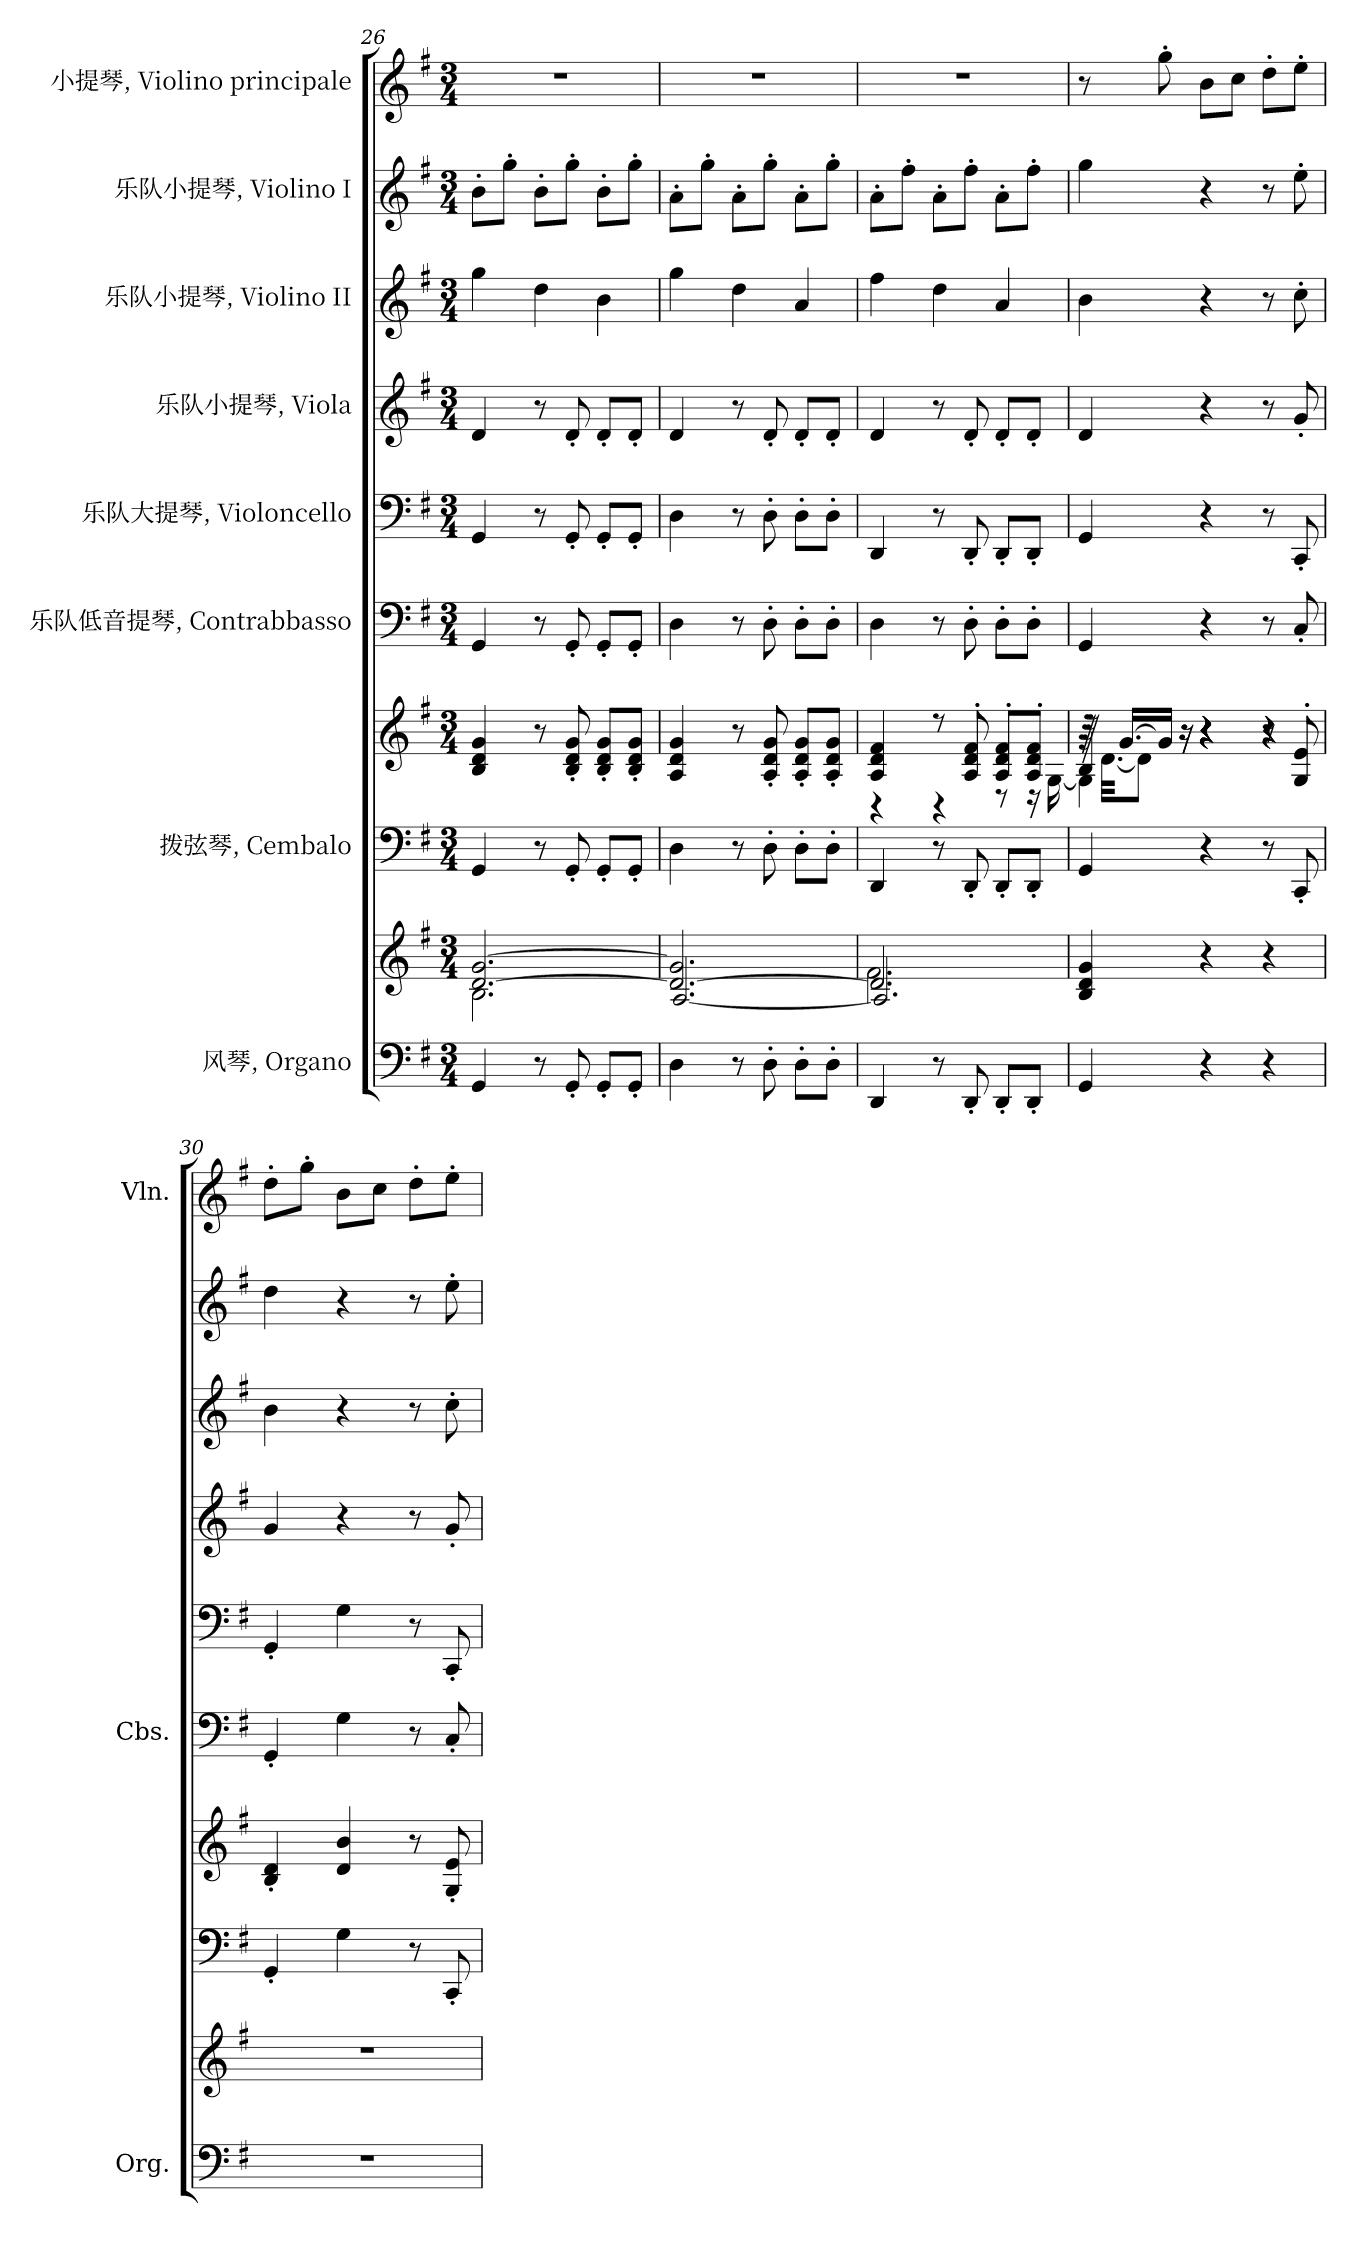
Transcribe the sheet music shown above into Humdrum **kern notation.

**kern	**kern	**kern	**kern	**kern	**kern	**kern	**kern	**kern	**kern
*part8	*part8	*part7	*part7	*part6	*part5	*part4	*part3	*part2	*part1
*staff10	*staff9	*staff8	*staff7	*staff6	*staff5	*staff4	*staff3	*staff2	*staff1
*I"风琴, Organo	*	*I"拨弦琴, Cembalo	*	*I"乐队低音提琴, Contrabbasso	*I"乐队大提琴, Violoncello	*I"乐队小提琴, Viola	*I"乐队小提琴, Violino II	*I"乐队小提琴, Violino I	*I"小提琴, Violino principale
*I'Org.	*	*	*	*I'Cbs.	*	*	*	*	*I'Vln.
*clefF4	*clefG2	*clefF4	*clefG2	*clefF4	*clefF4	*clefG2	*clefG2	*clefG2	*clefG2
*	*	*	*	*ITrd7c12	*	*	*	*	*
*k[f#]	*k[f#]	*k[f#]	*k[f#]	*k[f#]	*k[f#]	*k[f#]	*k[f#]	*k[f#]	*k[f#]
*M3/4	*M3/4	*M3/4	*M3/4	*M3/4	*M3/4	*M3/4	*M3/4	*M3/4	*M3/4
=26	=26	=26	=26	=26	=26	=26	=26	=26	=26
*	*^	*	*	*	*	*	*	*	*
4GG/	[2.d/ [2.g/	2.B\	4GG/	4B/ 4d/ 4g/	4GGG/	4GG/	4d/	4gg\	8b'\L	2.r
.	.	.	.	.	.	.	.	.	8gg'\J	.
8r	.	.	8r	8r	8r	8r	8r	4dd\	8b'\L	.
8GG'/	.	.	8GG'/	8B/' 8d/' 8g/'	8GGG'/	8GG'/	8d'/	.	8gg'\J	.
8GG'/L	.	.	8GG'/L	8B/' 8d/' 8g/'L	8GGG'/L	8GG'/L	8d'/L	4b\	8b'\L	.
8GG'/J	.	.	8GG'/J	8B/' 8d/' 8g/'J	8GGG'/J	8GG'/J	8d'/J	.	8gg'\J	.
!!LO:PB:g=z
=27	=27	=27	=27	=27	=27	=27	=27	=27	=27	=27
4D\	2.d/_ 2.g/]	[2.A/	4D\	4A/ 4d/ 4g/	4DD\	4D\	4d/	4gg\	8a'\L	2.r
.	.	.	.	.	.	.	.	.	8gg'\J	.
8r	.	.	8r	8r	8r	8r	8r	4dd\	8a'\L	.
8D'\	.	.	8D'\	8A/' 8d/' 8g/'	8DD'\	8D'\	8d'/	.	8gg'\J	.
8D'\L	.	.	8D'\L	8A/' 8d/' 8g/'L	8DD'\L	8D'\L	8d'/L	4a/	8a'\L	.
8D'\J	.	.	8D'\J	8A/' 8d/' 8g/'J	8DD'\J	8D'\J	8d'/J	.	8gg'\J	.
=28	=28	=28	=28	=28	=28	=28	=28	=28	=28	=28
*	*	*^	*	*^	*	*	*	*	*	*
4DD/	2.d/]	2.f#\	2.A/]	4DD/	4A/ 4d/ 4f#/	4r	4DD\	4DD/	4d/	4ff#\	8a'\L	2.r
.	.	.	.	.	.	.	.	.	.	.	8ff#'\J	.
8r	.	.	.	8r	8r	4r	8r	8r	8r	4dd\	8a'\L	.
8DD'/	.	.	.	8DD'/	8A/' 8d/' 8f#/'	.	8DD'\	8DD'/	8d'/	.	8ff#'\J	.
8DD'/L	.	.	.	8DD'/L	8A/' 8d/' 8f#/'L	8r	8DD'\L	8DD'/L	8d'/L	4a/	8a'\L	.
8DD'/J	.	.	.	8DD'/J	8A/' 8d/' 8f#/'J	16r	8DD'\J	8DD'/J	8d'/J	.	8ff#'\J	.
.	.	.	.	.	.	[16G\	.	.	.	.	.	.
*	*v	*v	*v	*	*	*	*	*	*	*	*	*
=29	=29	=29	=29	=29	=29	=29	=29	=29	=29	=29
*	*	*	*^	*^	*	*	*	*	*	*
4GG/	4B/ 4d/ 4g/	4GG/	32r	64r	4B/	4G\]	4GGG/	4GG/	4d/	4b\	4gg\	8r
.	.	.	.	[32.d\KKL	.	.	.	.	.	.	.	.
.	.	.	[16.g/LL	.	.	.	.	.	.	.	.	.
.	.	.	.	8d\J]	.	.	.	.	.	.	.	.
.	.	.	16g/JJ]	.	.	.	.	.	.	.	.	8gg'\
.	.	.	16r	16r	.	.	.	.	.	.	.	.
4r	4r	4r	4r	4r	4r	4r	4r	4r	4r	4r	4r	8b\L
.	.	.	.	.	.	.	.	.	.	.	.	8cc\J
4r	4r	8r	8r	4r	4r	4r	8r	8r	8r	8r	8r	8dd'\L
.	.	8CC'/	8G/' 8e/'	.	.	.	8CC'/	8CC'/	8g'/	8cc'\	8ee'\	8ee'\J
*	*	*	*v	*v	*v	*v	*	*	*	*	*	*
=30	=30	=30	=30	=30	=30	=30	=30	=30	=30
2.r	2.r	4GG'/	4B/' 4d/'	4GGG'/	4GG'/	4g/	4b\	4dd\	8dd'\L
.	.	.	.	.	.	.	.	.	8gg'\J
.	.	4G\	4d/ 4b/	4GG\	4G\	4r	4r	4r	8b\L
.	.	.	.	.	.	.	.	.	8cc\J
.	.	8r	8r	8r	8r	8r	8r	8r	8dd'\L
.	.	8CC'/	8G/' 8e/'	8CC'/	8CC'/	8g'/	8cc'\	8ee'\	8ee'\J
=	=	=	=	=	=	=	=	=	=
*-	*-	*-	*-	*-	*-	*-	*-	*-	*-
